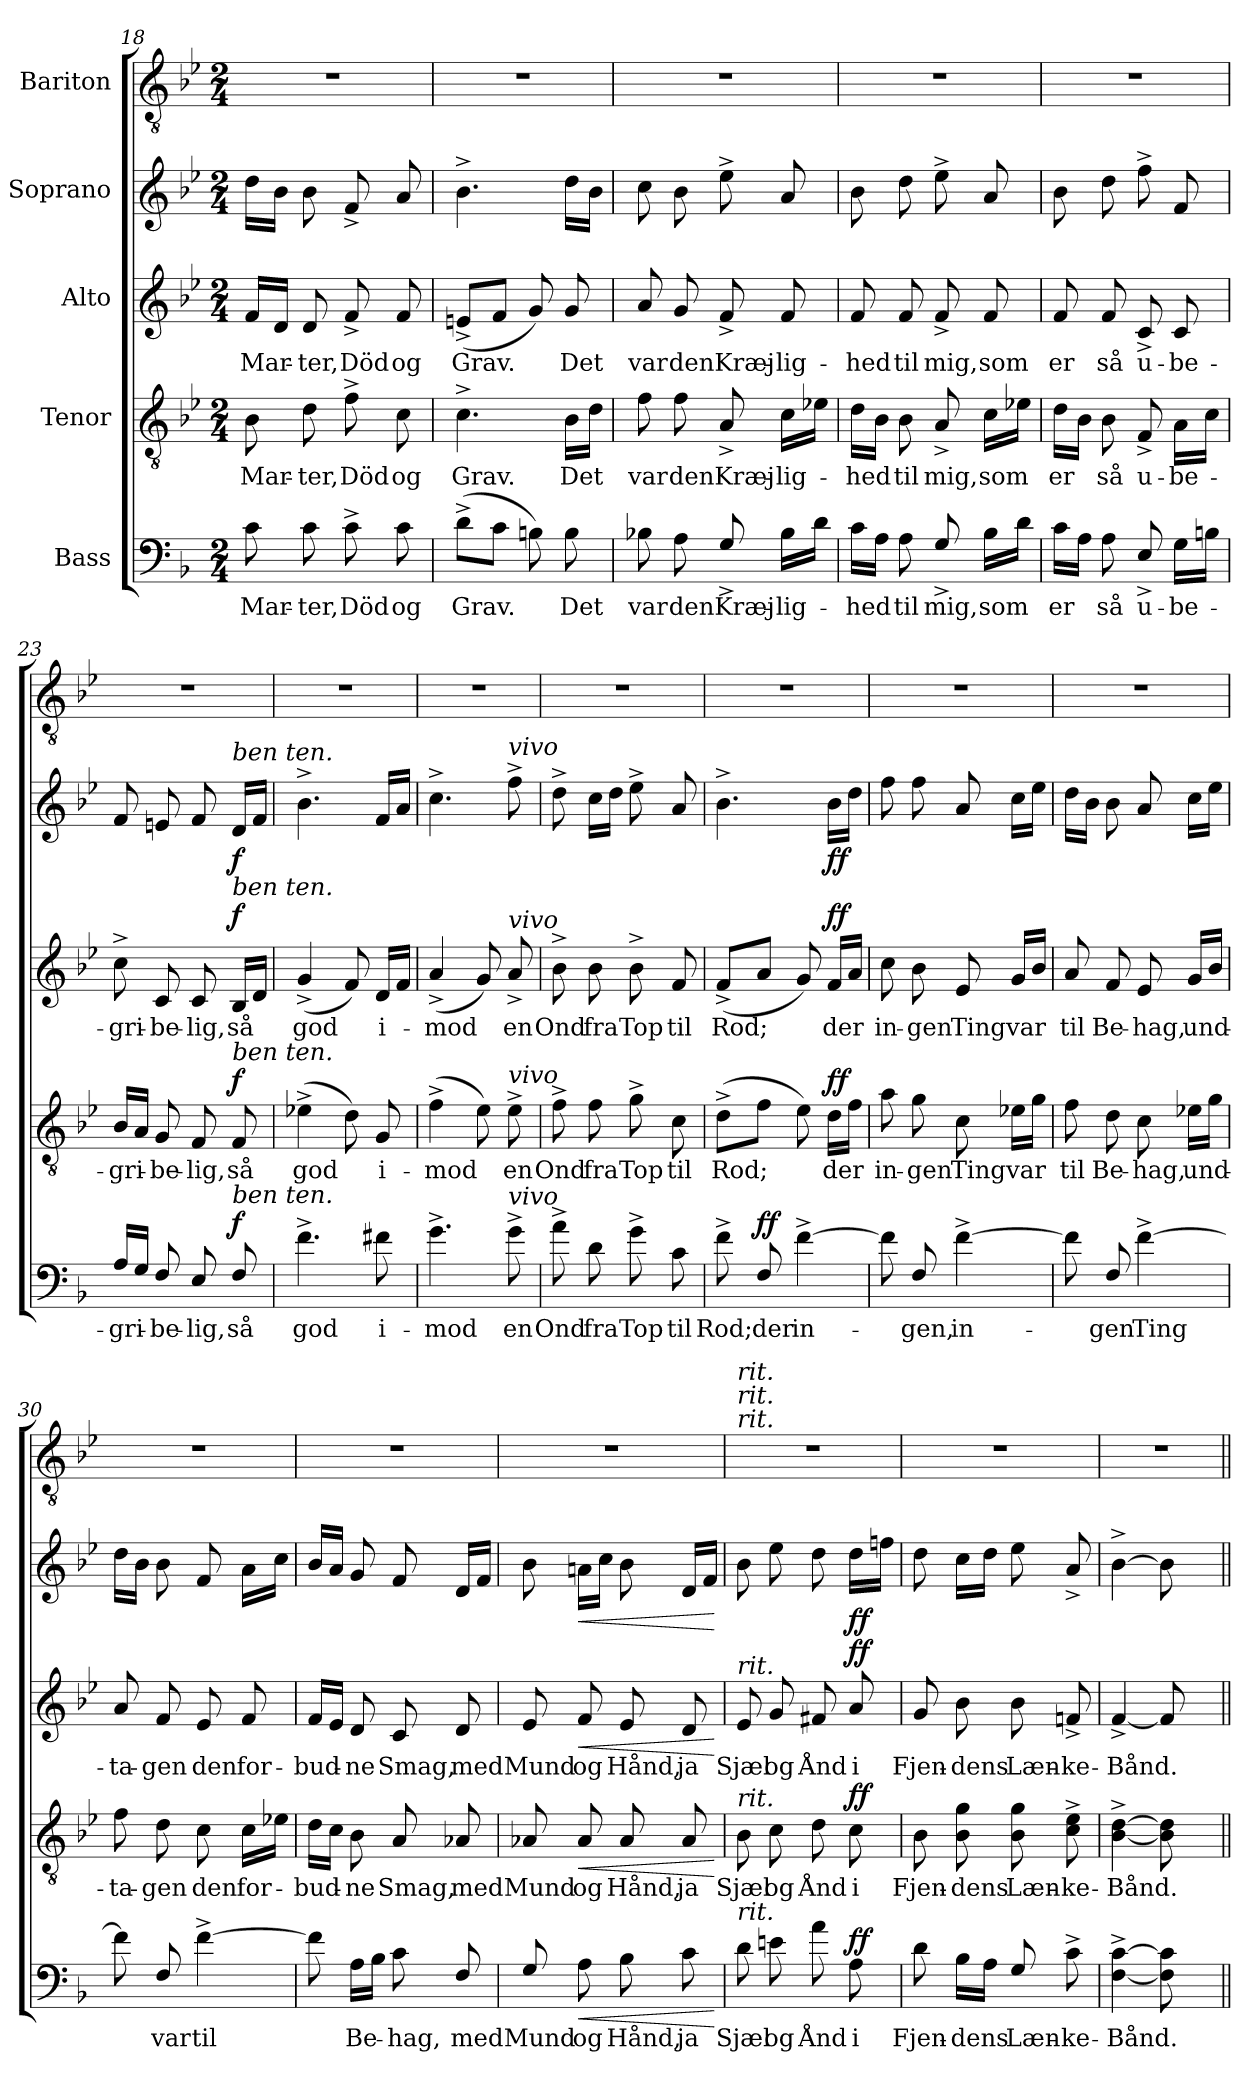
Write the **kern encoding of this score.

**kern	**text	**dynam	**kern	**text	**dynam	**kern	**text	**dynam	**kern	**dynam	**kern
*part5	*part5	*part5	*part4	*part4	*part4	*part3	*part3	*part3	*part2	*part2	*part1
*staff5	*staff5	*staff5	*staff4	*staff4	*staff4	*staff3	*staff3	*staff3	*staff2	*staff2	*staff1
*I"Bass	*	*	*I"Tenor	*	*	*I"Alto	*	*	*I"Soprano	*	*I"Bariton
*clefF4	*	*	*clefGv2	*	*	*clefG2	*	*	*clefG2	*	*clefGv2
*ITrd4c7	*	*	*	*	*	*	*	*	*	*	*
*k[b-e-]	*	*	*k[b-e-]	*	*	*k[b-e-]	*	*	*k[b-e-]	*	*k[b-e-]
*M2/4	*	*	*M2/4	*	*	*M2/4	*	*	*M2/4	*	*M2/4
=18	=18	=18	=18	=18	=18	=18	=18	=18	=18	=18	=18
!	!LO:LY:b	!	!	!LO:LY:b	!	!	!LO:LY:b	!	!	!	!
8F\	Mar-	.	8B-\	Mar-	.	16f/LL	Mar-	.	16dd\LL	.	2r
.	.	.	.	.	.	16d/JJ	.	.	16b-\JJ	.	.
!	!LO:LY:b	!	!	!LO:LY:b	!	!	!LO:LY:b	!	!	!	!
8F\	-ter,	.	8d\	-ter,	.	8d/	-ter,	.	8b-\	.	.
!	!LO:LY:b	!	!	!LO:LY:b	!	!	!LO:LY:b	!	!	!	!
8F^\	Död	.	8f^\	Död	.	8f^/	Död	.	8f^/	.	.
!	!LO:LY:b	!	!	!LO:LY:b	!	!	!LO:LY:b	!	!	!	!
8F\	og	.	8c\	og	.	8f/	og	.	8a/	.	.
=19	=19	=19	=19	=19	=19	=19	=19	=19	=19	=19	=19
!	!LO:LY:b	!	!	!LO:LY:b	!	!	!LO:LY:b	!	!	!	!
(>8G^\L	Grav.	.	4.c^\	Grav.	.	(<8en^/L	Grav.	.	4.b-^\	.	2r
8F\J	.	.	.	.	.	8f/J	.	.	.	.	.
8En\)	.	.	.	.	.	8g/)	.	.	.	.	.
!	!LO:LY:b	!	!	!LO:LY:b	!	!	!LO:LY:b	!	!	!	!
8E\	Det	.	16B-\LL	Det	.	8g/	Det	.	16dd\LL	.	.
.	.	.	16d\JJ	.	.	.	.	.	16b-\JJ	.	.
=20	=20	=20	=20	=20	=20	=20	=20	=20	=20	=20	=20
!	!LO:LY:b	!	!	!LO:LY:b	!	!	!LO:LY:b	!	!	!	!
8E-X\	var	.	8f\	var	.	8a/	var	.	8cc\	.	2r
!	!LO:LY:b	!	!	!LO:LY:b	!	!	!LO:LY:b	!	!	!	!
8D\	den	.	8f\	den	.	8g/	den	.	8b-\	.	.
!	!LO:LY:b	!	!	!LO:LY:b	!	!	!LO:LY:b	!	!	!	!
8C^/	Kræj-	.	8A^/	Kræj-	.	8f^/	Kræj-	.	8ee-^\	.	.
!	!LO:LY:b	!	!	!LO:LY:b	!	!	!LO:LY:b	!	!	!	!
16E-\LL	-lig-	.	16c\LL	-lig-	.	8f/	-lig-	.	8a/	.	.
16G\JJ	.	.	16e-X\JJ	.	.	.	.	.	.	.	.
=21	=21	=21	=21	=21	=21	=21	=21	=21	=21	=21	=21
!	!LO:LY:b	!	!	!LO:LY:b	!	!	!LO:LY:b	!	!	!	!
16F\LL	-hed	.	16d\LL	-hed	.	8f/	-hed	.	8b-\	.	2r
16D\JJ	.	.	16B-\JJ	.	.	.	.	.	.	.	.
!	!LO:LY:b	!	!	!LO:LY:b	!	!	!LO:LY:b	!	!	!	!
8D\	til	.	8B-\	til	.	8f/	til	.	8dd\	.	.
!	!LO:LY:b	!	!	!LO:LY:b	!	!	!LO:LY:b	!	!	!	!
8C^/	mig,	.	8A^/	mig,	.	8f^/	mig,	.	8ee-^\	.	.
!	!LO:LY:b	!	!	!LO:LY:b	!	!	!LO:LY:b	!	!	!	!
16E-\LL	som	.	16c\LL	som	.	8f/	som	.	8a/	.	.
16G\JJ	.	.	16e-X\JJ	.	.	.	.	.	.	.	.
!!LO:PB:g=z
=22	=22	=22	=22	=22	=22	=22	=22	=22	=22	=22	=22
!	!LO:LY:b	!	!	!LO:LY:b	!	!	!LO:LY:b	!	!	!	!
16F\LL	er	.	16d\LL	er	.	8f/	er	.	8b-\	.	2r
16D\JJ	.	.	16B-\JJ	.	.	.	.	.	.	.	.
!	!LO:LY:b	!	!	!LO:LY:b	!	!	!LO:LY:b	!	!	!	!
8D\	så	.	8B-\	så	.	8f/	så	.	8dd\	.	.
!	!LO:LY:b	!	!	!LO:LY:b	!	!	!LO:LY:b	!	!	!	!
8AA^/	u-	.	8F^/	u-	.	8c^/	u-	.	8ff^\	.	.
!	!LO:LY:b	!	!	!LO:LY:b	!	!	!LO:LY:b	!	!	!	!
16C\LL	-be-	.	16A\LL	-be-	.	8c/	-be-	.	8f/	.	.
16En\JJ	.	.	16c\JJ	.	.	.	.	.	.	.	.
=23	=23	=23	=23	=23	=23	=23	=23	=23	=23	=23	=23
!	!LO:LY:b	!	!	!LO:LY:b	!	!	!LO:LY:b	!	!	!	!
16D/LL	-gri-	.	16B-/LL	-gri-	.	8cc^\	-gri-	.	8f/	.	2r
16C/JJ	.	.	16A/JJ	.	.	.	.	.	.	.	.
!	!LO:LY:b	!	!	!LO:LY:b	!	!	!LO:LY:b	!	!	!	!
8BB-/	-be-	.	8G/	-be-	.	8c/	-be-	.	8en/	.	.
!	!LO:LY:b	!	!	!LO:LY:b	!	!	!LO:LY:b	!	!	!	!
8AA/	-lig,	.	8F/	-lig,	.	8c/	-lig,	.	8f/	.	.
!	!	!	!	!	!	!	!	!	!LO:TX:a:i:t=ben ten.	!	!
!	!	!	!	!	!	!LO:TX:a:i:t=ben ten.	!	!	!	!	!
!	!	!	!LO:TX:a:i:t=ben ten.	!	!	!	!	!	!	!	!
!LO:TX:a:i:t=ben ten.	!	!	!	!	!	!	!	!	!	!	!
!	!LO:LY:b	!LO:DY:b	!	!LO:LY:b	!LO:DY:a	!	!LO:LY:b	!LO:DY:b	!	!LO:DY:b	!
8BB-/	så	f	8F/	så	f	16B-/LL	så	f	16d/LL	f	.
.	.	.	.	.	.	16d/JJ	.	.	16f/JJ	.	.
=24	=24	=24	=24	=24	=24	=24	=24	=24	=24	=24	=24
!	!LO:LY:b	!	!	!LO:LY:b	!	!	!LO:LY:b	!	!	!	!
4.B-^\	god	.	(>4e-X^\	god	.	(<4g^/	god	.	4.b-^\	.	2r
.	.	.	8d\)	.	.	8f/)	.	.	.	.	.
!	!LO:LY:b	!	!	!LO:LY:b	!	!	!LO:LY:b	!	!	!	!
8Bn\	i-	.	8G/	i-	.	16d/LL	i-	.	16f/LL	.	.
.	.	.	.	.	.	16f/JJ	.	.	16a/JJ	.	.
=25	=25	=25	=25	=25	=25	=25	=25	=25	=25	=25	=25
!	!LO:LY:b	!	!	!LO:LY:b	!	!	!LO:LY:b	!	!	!	!
4.c^\	-mod	.	(>4f^\	-mod	.	(<4a^/	-mod	.	4.cc^\	.	2r
.	.	.	8e-\)	.	.	8g/)	.	.	.	.	.
!	!	!	!	!	!	!	!	!	!LO:TX:a:i:t=vivo	!	!
!	!	!	!	!	!	!LO:TX:a:i:t=vivo	!	!	!	!	!
!	!	!	!LO:TX:a:i:t=vivo	!	!	!	!	!	!	!	!
!LO:TX:a:i:t=vivo	!	!	!	!	!	!	!	!	!	!	!
!	!LO:LY:b	!	!	!LO:LY:b	!	!	!LO:LY:b	!	!	!	!
8c^\	en	.	8e-^\	en	.	8a^/	en	.	8ff^\	.	.
=26	=26	=26	=26	=26	=26	=26	=26	=26	=26	=26	=26
!	!LO:LY:b	!	!	!LO:LY:b	!	!	!LO:LY:b	!	!	!	!
8d^\	Ond	.	8f^\	Ond	.	8b-^\	Ond	.	8dd^\	.	2r
!	!LO:LY:b	!	!	!LO:LY:b	!	!	!LO:LY:b	!	!	!	!
8G\	fra	.	8f\	fra	.	8b-\	fra	.	16cc\LL	.	.
.	.	.	.	.	.	.	.	.	16dd\JJ	.	.
!	!LO:LY:b	!	!	!LO:LY:b	!	!	!LO:LY:b	!	!	!	!
8c^\	Top	.	8g^\	Top	.	8b-^\	Top	.	8ee-^\	.	.
!	!LO:LY:b	!	!	!LO:LY:b	!	!	!LO:LY:b	!	!	!	!
8F\	til	.	8c\	til	.	8f/	til	.	8a/	.	.
=27	=27	=27	=27	=27	=27	=27	=27	=27	=27	=27	=27
!	!LO:LY:b	!	!	!LO:LY:b	!	!	!LO:LY:b	!	!	!	!
8B-^\	Rod;	.	(>8d^\L	Rod;	.	(<8f^/L	Rod;	.	4.b-^\	.	2r
!	!LO:LY:b	!LO:DY:b	!	!	!	!	!	!	!	!	!
8BB-/	der	ff	8f\J	.	.	8a/J	.	.	.	.	.
!	!LO:LY:b	!	!	!	!	!	!	!	!	!	!
[4B-^\	in-	.	8e-\)	.	.	8g/)	.	.	.	.	.
!	!	!	!	!LO:LY:b	!LO:DY:b	!	!LO:LY:b	!LO:DY:b	!	!LO:DY:b	!
.	.	.	16d\LL	der	ff	16f/LL	der	ff	16b-\LL	ff	.
.	.	.	16f\JJ	.	.	16a/JJ	.	.	16dd\JJ	.	.
=28	=28	=28	=28	=28	=28	=28	=28	=28	=28	=28	=28
!	!	!	!	!LO:LY:b	!	!	!LO:LY:b	!	!	!	!
8B-\]	.	.	8a\	in-	.	8cc\	in-	.	8ff\	.	2r
!	!LO:LY:b	!	!	!LO:LY:b	!	!	!LO:LY:b	!	!	!	!
8BB-/	-gen,	.	8g\	-gen	.	8b-\	-gen	.	8ff\	.	.
!	!LO:LY:b	!	!	!LO:LY:b	!	!	!LO:LY:b	!	!	!	!
[4B-^\	in-	.	8c\	Ting	.	8e-/	Ting	.	8a/	.	.
!	!	!	!	!LO:LY:b	!	!	!LO:LY:b	!	!	!	!
.	.	.	16e-X\LL	var	.	16g/LL	var	.	16cc\LL	.	.
.	.	.	16g\JJ	.	.	16b-/JJ	.	.	16ee-\JJ	.	.
!!LO:LB:g=z
=29	=29	=29	=29	=29	=29	=29	=29	=29	=29	=29	=29
!	!	!	!	!LO:LY:b	!	!	!LO:LY:b	!	!	!	!
8B-\]	.	.	8f\	til	.	8a/	til	.	16dd\LL	.	2r
.	.	.	.	.	.	.	.	.	16b-\JJ	.	.
!	!LO:LY:b	!	!	!LO:LY:b	!	!	!LO:LY:b	!	!	!	!
8BB-/	-gen	.	8d\	Be-	.	8f/	Be-	.	8b-\	.	.
!	!LO:LY:b	!	!	!LO:LY:b	!	!	!LO:LY:b	!	!	!	!
[4B-^\	Ting	.	8c\	-hag,	.	8e-/	-hag,	.	8a/	.	.
!	!	!	!	!LO:LY:b	!	!	!LO:LY:b	!	!	!	!
.	.	.	16e-X\LL	und-	.	16g/LL	und-	.	16cc\LL	.	.
.	.	.	16g\JJ	.	.	16b-/JJ	.	.	16ee-\JJ	.	.
=30	=30	=30	=30	=30	=30	=30	=30	=30	=30	=30	=30
!	!	!	!	!LO:LY:b	!	!	!LO:LY:b	!	!	!	!
8B-\]	.	.	8f\	-ta-	.	8a/	-ta-	.	16dd\LL	.	2r
.	.	.	.	.	.	.	.	.	16b-\JJ	.	.
!	!LO:LY:b	!	!	!LO:LY:b	!	!	!LO:LY:b	!	!	!	!
8BB-/	var	.	8d\	-gen	.	8f/	-gen	.	8b-\	.	.
!	!LO:LY:b	!	!	!LO:LY:b	!	!	!LO:LY:b	!	!	!	!
[4B-^\	til	.	8c\	den	.	8e-/	den	.	8f/	.	.
!	!	!	!	!LO:LY:b	!	!	!LO:LY:b	!	!	!	!
.	.	.	16c\LL	for-	.	8f/	for-	.	16a\LL	.	.
.	.	.	16e-X\JJ	.	.	.	.	.	16cc\JJ	.	.
=31	=31	=31	=31	=31	=31	=31	=31	=31	=31	=31	=31
!	!	!	!	!LO:LY:b	!	!	!LO:LY:b	!	!	!	!
8B-\]	.	.	16d\LL	-bud-	.	16f/LL	-bud-	.	16b-/LL	.	2r
.	.	.	16c\JJ	.	.	16e-/JJ	.	.	16a/JJ	.	.
!	!LO:LY:b	!	!	!LO:LY:b	!	!	!LO:LY:b	!	!	!	!
16D\LL	Be-	.	8B-\	-ne	.	8d/	-ne	.	8g/	.	.
16E-\JJ	.	.	.	.	.	.	.	.	.	.	.
!	!LO:LY:b	!	!	!LO:LY:b	!	!	!LO:LY:b	!	!	!	!
8F\	-hag,	.	8A/	Smag,	.	8c/	Smag,	.	8f/	.	.
!	!LO:LY:b	!	!	!LO:LY:b	!	!	!LO:LY:b	!	!	!	!
8BB-/	med	.	8A-X/	med	.	8d/	med	.	16d/LL	.	.
.	.	.	.	.	.	.	.	.	16f/JJ	.	.
=32	=32	=32	=32	=32	=32	=32	=32	=32	=32	=32	=32
!	!LO:LY:b	!	!	!LO:LY:b	!	!	!LO:LY:b	!	!	!	!
8C/	Mund	.	8A-X/	Mund	.	8e-/	Mund	.	8b-\	.	2r
!	!LO:LY:b	!LO:HP:b	!	!LO:LY:b	!LO:HP:b	!	!LO:LY:b	!LO:HP:b	!	!LO:HP:b	!
8D\	og	<	8A-/	og	<	8f/	og	<	16an\LL	<	.
.	.	.	.	.	.	.	.	.	16cc\JJ	.	.
!	!LO:LY:b	!	!	!LO:LY:b	!	!	!LO:LY:b	!	!	!	!
8E-\	Hånd,	.	8A-/	Hånd,	.	8e-/	Hånd,	.	8b-\	.	.
!	!LO:LY:b	!	!	!LO:LY:b	!	!	!LO:LY:b	!	!	!	!
8F\	ja	.	8A-/	ja	.	8d/	ja	.	16d/LL	.	.
.	.	.	.	.	.	.	.	.	16f/JJ	.	.
.	.	[	.	.	[	.	.	[	.	[	.
=33	=33	=33	=33	=33	=33	=33	=33	=33	=33	=33	=33
!	!	!	!	!	!	!	!	!	!	!	!LO:TX:i:t=rit.
!	!	!	!	!	!	!	!	!	!	!	!LO:TX:a:i:t=rit.
!	!	!	!	!	!	!	!	!	!	!	!LO:TX:a:i:t=rit.
!	!	!	!	!	!	!LO:TX:a:i:t=rit.	!	!	!	!	!
!	!	!	!LO:TX:a:i:t=rit.	!	!	!	!	!	!	!	!
!LO:TX:a:i:t=rit.	!	!	!	!	!	!	!	!	!	!	!
!	!LO:LY:b	!	!	!LO:LY:b	!	!	!LO:LY:b	!	!	!	!
8G\	Sjæl	.	8B-\	Sjæl	.	8e-/	Sjæl	.	8b-\	.	2r
!	!LO:LY:b	!	!	!LO:LY:b	!	!	!LO:LY:b	!	!	!	!
8An\	og	.	8c\	og	.	8g/	og	.	8ee-\	.	.
!	!LO:LY:b	!	!	!LO:LY:b	!	!	!LO:LY:b	!	!	!	!
8d\	Ånd	.	8d\	Ånd	.	8f#X/	Ånd	.	8dd\	.	.
!	!LO:LY:b	!LO:DY:b	!	!LO:LY:b	!LO:DY:b	!	!LO:LY:b	!LO:DY:b	!	!LO:DY:b	!
8D\	i	ff	8c\	i	ff	8a/	i	ff	16dd\LL	ff	.
.	.	.	.	.	.	.	.	.	16ffn\JJ	.	.
!!LO:PB:g=z
=34	=34	=34	=34	=34	=34	=34	=34	=34	=34	=34	=34
!	!LO:LY:b	!	!	!LO:LY:b	!	!	!LO:LY:b	!	!	!	!
8G\	Fjen-	.	8B-\	Fjen-	.	8g/	Fjen-	.	8dd\	.	2r
!	!LO:LY:b	!	!	!LO:LY:b	!	!	!LO:LY:b	!	!	!	!
16E-\LL	-dens	.	8B-\ 8g\	-dens	.	8b-\	-dens	.	16cc\LL	.	.
16D\JJ	.	.	.	.	.	.	.	.	16dd\JJ	.	.
!	!LO:LY:b	!	!	!LO:LY:b	!	!	!LO:LY:b	!	!	!	!
8C/	Læn-	.	8B-\ 8g\	Læn-	.	8b-\	Læn-	.	8ee-\	.	.
!	!LO:LY:b	!	!	!LO:LY:b	!	!	!LO:LY:b	!	!	!	!
8F^\	-ke-	.	8c\^ 8e-\^	-ke-	.	8fn^/	-ke-	.	8a^/	.	.
=35	=35	=35	=35	=35	=35	=35	=35	=35	=35	=35	=35
!	!LO:LY:b	!	!	!LO:LY:b	!	!	!LO:LY:b	!	!	!	!
[4BB-\^ [4F\^	-Bånd.	.	[4B-\^ [4d\^	-Bånd.	.	[4f^/	-Bånd.	.	[4b-^\	.	2r
8BB-\] 8F\]	.	.	8B-\] 8d\]	.	.	8f/]	.	.	8b-\]	.	.
8ryy	.	.	8ryy	.	.	8ryy	.	.	8ryy	.	.
=||	=||	=||	=||	=||	=||	=||	=||	=||	=||	=||	=||
*-	*-	*-	*-	*-	*-	*-	*-	*-	*-	*-	*-
